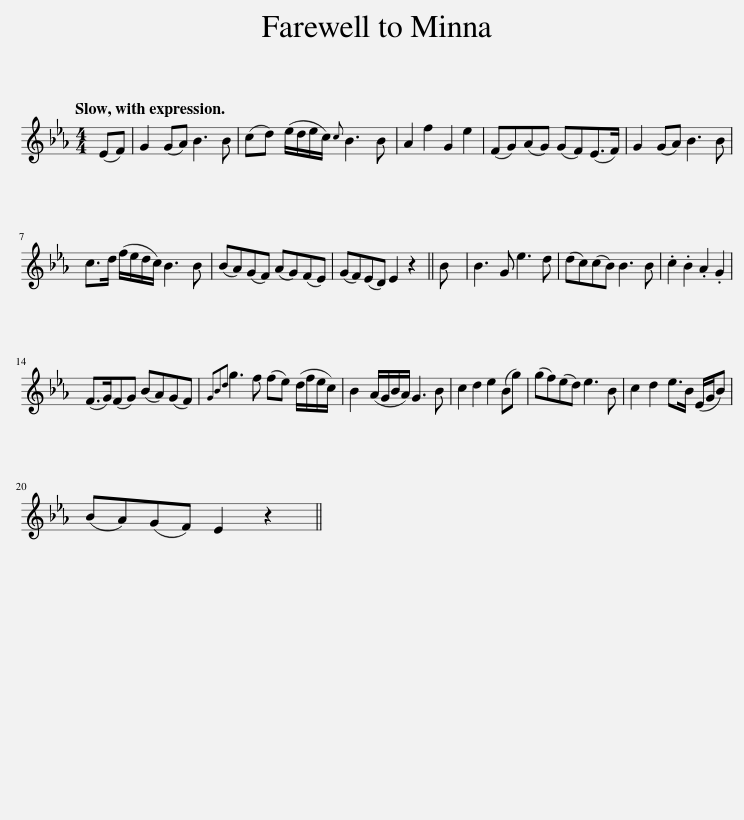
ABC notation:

X:1
L:1/8
Q:1/4=120
M:4/4
I:linebreak $
K:Eb
V:1 treble
V:1
 (EF) | G2 (GA) B3 B | (cd) (e/d/e/c/){c} B3 B | A2 f2 G2 e2 | (FG)(AG) (GF)(E>F) | %5
 G2 (GA) B3 B |$ c>d (f/e/d/c/) B3 B | (BA)(GF) (AG)(FE) | (GF)(ED) E2 z2 || B | %10
 B3 G e3 d | (dc)(cB) B3 B | .c2 .B2 .A2 .G2 |$ (F>G)(FG) (BA)(GF) |{GBd} g3 f (fe) (d/f/e/c/) | %15
 B2 (A/G/B/A/) G3 B | c2 d2 e2 (Bg) | (gf)(ed) e3 B | c2 d2 e>B (E/G/B) |$ (BA)(GF) E2 z2 || %20
